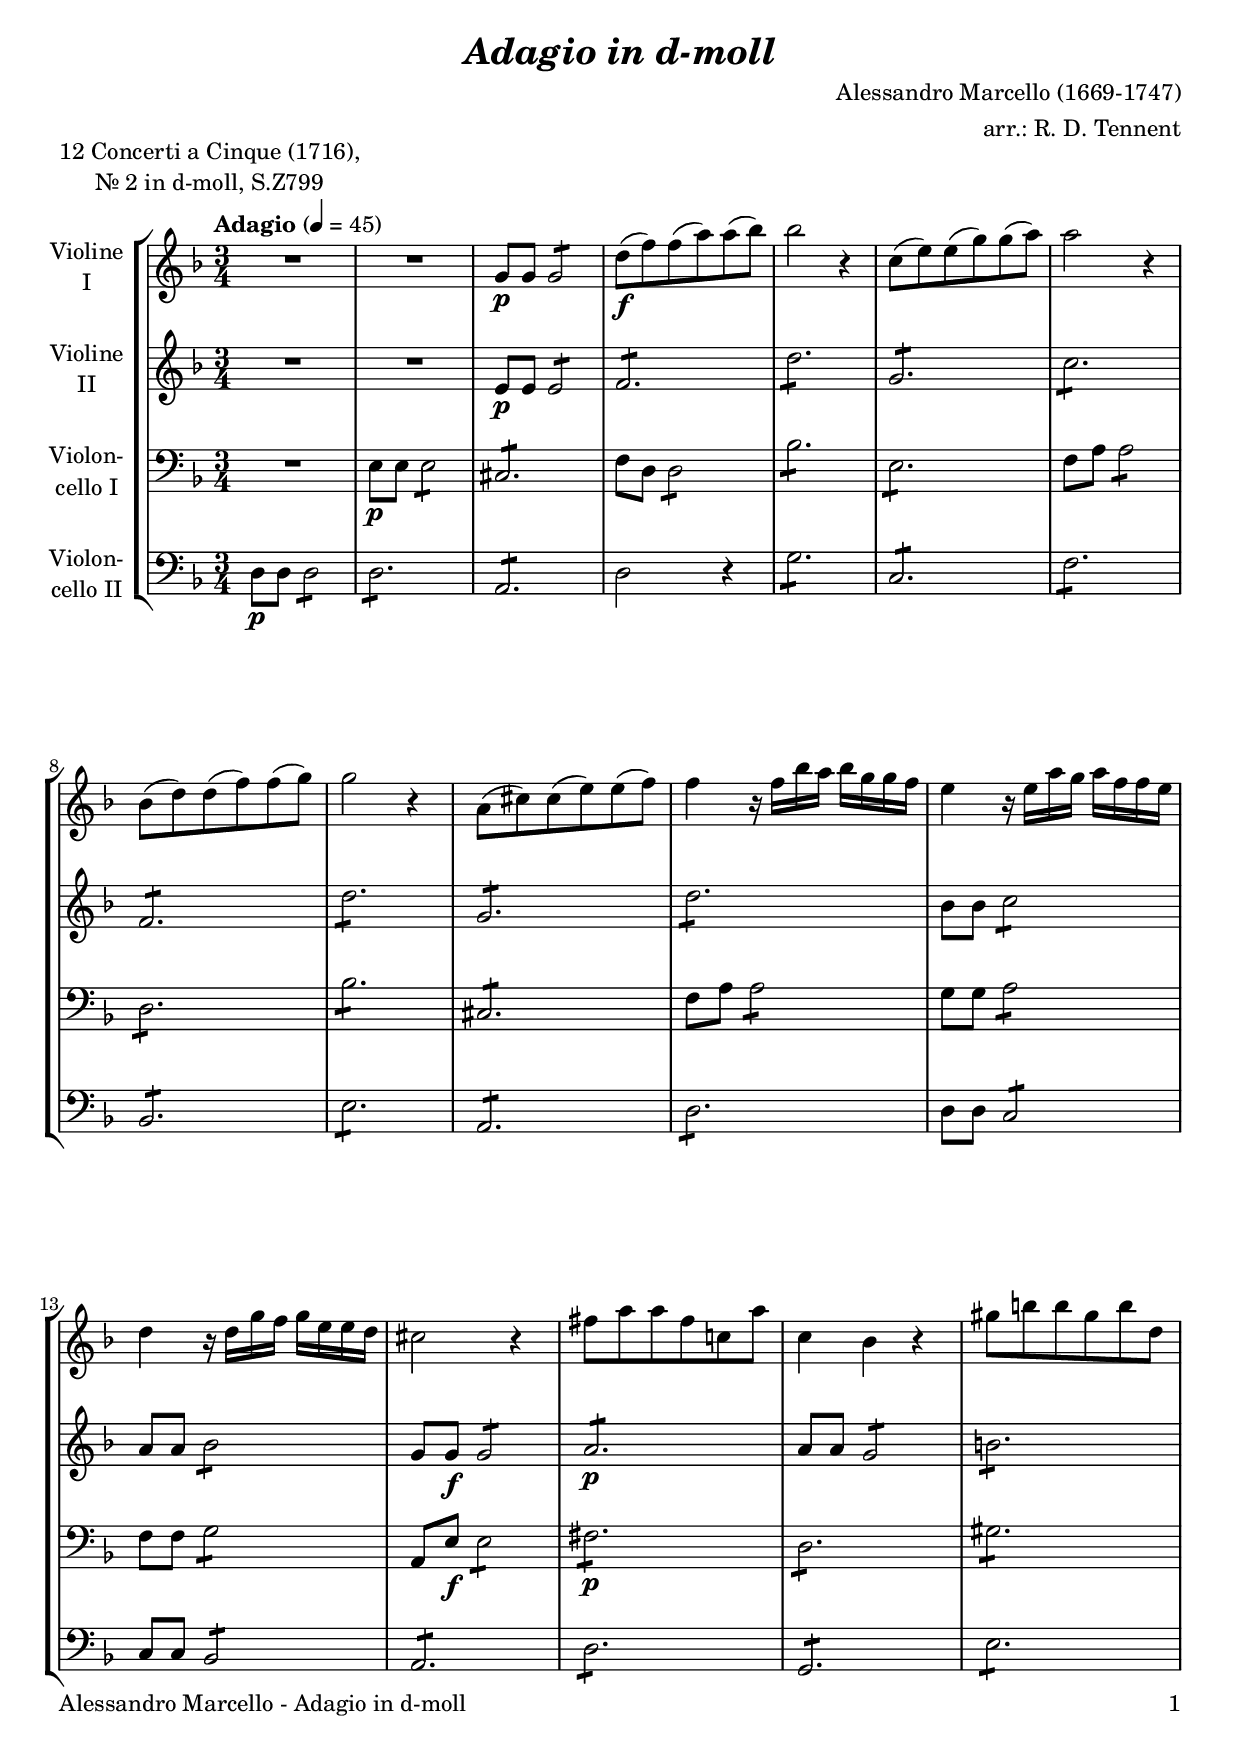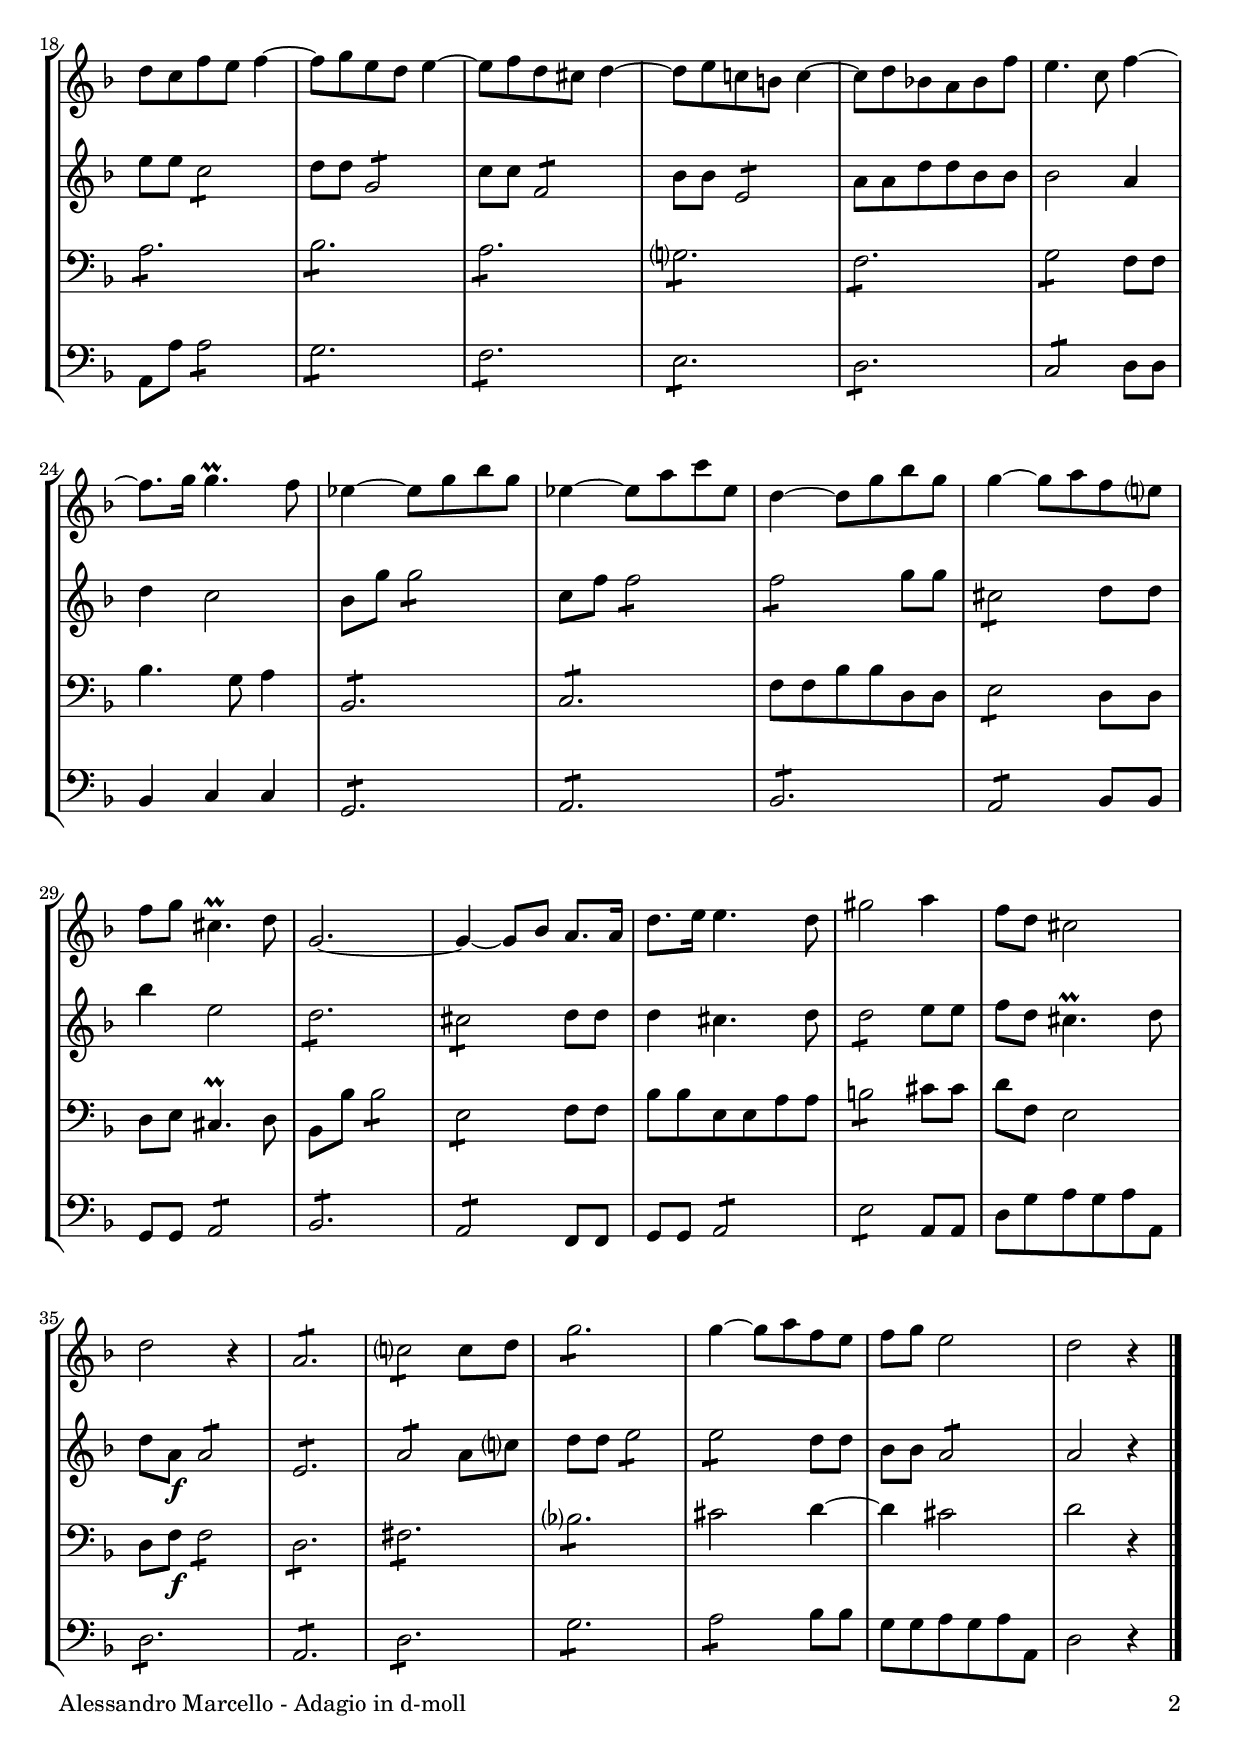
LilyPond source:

\version "2.22.0"
\include "deutsch.ly"

#(set-global-staff-size 20)

\header {
  title     = \markup \bold \italic "Adagio in d-moll"
  composer  = "Alessandro Marcello (1669-1747)"
  arranger  = "arr.: R. D. Tennent"
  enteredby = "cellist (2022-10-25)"
  piece     = \markup \center-column {
    "12 Concerti a Cinque (1716),"
    "Nr. 2 in d-moll, S.Z799"
  }
}

voiceconsts = {
  \key d \minor
  \time 3/4
  \clef "treble"
%  \numericTimeSignature
  \compressEmptyMeasures
  % Set default beaming for all staves
%  \set Timing.beamExceptions = #'()
%  \set Timing.baseMoment     = #(ly:make-moment 1 4)
%  \set Timing.beatStructure  = #'(1 1 1 1)
  \tempo "Adagio" 4=45
}

mivl = "violin"
miba = "cello"
mipz = "pizzicato strings"

va = \relative c'' {
  \voiceconsts

  R2.*2
  g8\p g \repeat tremolo 4 g
  d'(\f f) f( a) a( b)
  b2 r4
  c,8( e) e( g) g( a)

  a2 r4
  b,8( d) d( f) f( g)
  g2 r4
  a,8( cis) cis( e) e( f)
  f4 r16 f b a b g g f
  e4 r16 e a g a f f e

  d4 r16 d g f g e e d
  cis2 r4
  fis8 a a fis c! a'
  c,4 b r
  gis'8 h h gis h d,

  d c f e f4~
  f8 g e d e4~
  e8 f d cis d4~
  d8 e c! h c4~
  c8 d b! a b f'
  e4. c8 f4~

  f8. g16 g4.\prall f8
  es4~ es8 g b g
  es4~ es8 a c es,
  d4~ d8 g b g
  g4~ g8 a f e?
  f g cis,4.\prall d8

  g,2.~
  g4~ g8 b a8. a16
  d8. e16 e4. d8
  gis2 a4
  f8 d cis2
  d r4

  \repeat tremolo 6 a8
  \repeat tremolo 4 c? c d
  \repeat tremolo 6 g
  g4~ g8 a f e
  f g e2
  d r4 \bar "|."
}

vb = \relative c' {
  \voiceconsts

  R2.*2
  e8\p e \repeat tremolo 4 e
  \repeat tremolo 6 f
  \repeat tremolo 6 d'
  \repeat tremolo 6 g,

  \repeat tremolo 6 c
  \repeat tremolo 6 f,
  \repeat tremolo 6 d'
  \repeat tremolo 6 g,
  \repeat tremolo 6 d'
  b b \repeat tremolo 4 c

  a a \repeat tremolo 4 b
  g g\f \repeat tremolo 4 g
  \repeat tremolo 6 a\p
  a a \repeat tremolo 4 g
  \repeat tremolo 6 h

  e e \repeat tremolo 4 c
  d d \repeat tremolo 4 g,
  c c \repeat tremolo 4 f,
  b b \repeat tremolo 4 e,
  a a d d b b
  b2 a4

  d c2
  b8 g' \repeat tremolo 4 g
  c, f \repeat tremolo 4 f
  \repeat tremolo 4 f g g
  \repeat tremolo 4 cis, d d
  b'4 e,2

  \repeat tremolo 6 d8
  \repeat tremolo 4 cis d d
  d4 cis4. d8
  \repeat tremolo 4 d e e
  f d cis4.\prall d8
  d a\f \repeat tremolo 4 a

  \repeat tremolo 6 e
  \repeat tremolo 4 a a c?
  d d \repeat tremolo 4 e
  \repeat tremolo 4 e d d
  b b \repeat tremolo 4 a
  a2 r4 \bar "|."
}

vc = \relative c {
  \voiceconsts
  \clef "bass"

  R2.
  e8\p e \repeat tremolo 4 e
  \repeat tremolo 6 cis
  f d \repeat tremolo 4 d
  \repeat tremolo 6 b'
  \repeat tremolo 6 e,

  f a \repeat tremolo 4 a
  \repeat tremolo 6 d,
  \repeat tremolo 6 b'
  \repeat tremolo 6 cis,
  f a \repeat tremolo 4 a
  g g \repeat tremolo 4 a

  f f \repeat tremolo 4 g
  a, e'\f \repeat tremolo 4 e
  \repeat tremolo 6 fis\p
  \repeat tremolo 6 d
  \repeat tremolo 6 gis

  \repeat tremolo 6 a
  \repeat tremolo 6 b
  \repeat tremolo 6 a
  \repeat tremolo 6 g?
  \repeat tremolo 6 f
  \repeat tremolo 4 g f f

  b4. g8 a4
  \repeat tremolo 6 b,8
  \repeat tremolo 6 c
  f f b b d, d
  \repeat tremolo 4 e d d
  d e cis4.\prall d8

  b b' \repeat tremolo 4 b
  \repeat tremolo 4 e, f f
  b b e, e a a
  \repeat tremolo 4 h cis cis
  d f, e2
  d8 f\f \repeat tremolo 4 f

  \repeat tremolo 6 d
  \repeat tremolo 6 fis
  \repeat tremolo 6 b?
  cis2 d4~
  d cis2
  d r4 \bar "|."
}

vd = \relative c {
  \voiceconsts
  \clef "bass"

  d8\p d \repeat tremolo 4 d
  \repeat tremolo 6 d
  \repeat tremolo 6 a
  d2 r4
  \repeat tremolo 6 g8
  \repeat tremolo 6 c,

  \repeat tremolo 6 f
  \repeat tremolo 6 b,
  \repeat tremolo 6 e
  \repeat tremolo 6 a,
  \repeat tremolo 6 d
  d d \repeat tremolo 4 c

  c c \repeat tremolo 4 b
  \repeat tremolo 6 a
  \repeat tremolo 6 d
  \repeat tremolo 6 g,
  \repeat tremolo 6 e'

  a, a' \repeat tremolo 4 a
  \repeat tremolo 6 g
  \repeat tremolo 6 f
  \repeat tremolo 6 e
  \repeat tremolo 6 d
  \repeat tremolo 4 c d d

  b4 c c
  \repeat tremolo 6 g8
  \repeat tremolo 6 a
  \repeat tremolo 6 b
  \repeat tremolo 4 a b b
  g g \repeat tremolo 4 a

  \repeat tremolo 6 b
  \repeat tremolo 4 a f f
  g g \repeat tremolo 4 a
  \repeat tremolo 4 e' a, a
  d g a g a a,
  \repeat tremolo 6 d

  \repeat tremolo 6 a
  \repeat tremolo 6 d
  \repeat tremolo 6 g
  \repeat tremolo 4 a b b
  g g a g a a,
  d2 r4 \bar "|."
}


music = \new StaffGroup <<
      \new Staff {
	\set Staff.midiInstrument = \mivl
	\set Staff.instrumentName = \markup \center-column { "Violine" "I" }
	\transpose d d { \va }
      }

      \new Staff {
	\set Staff.midiInstrument = \mivl
	\set Staff.instrumentName = \markup \center-column { "Violine" "II" }
	\transpose d d { \vb }
      }

      \new Staff {
	\set Staff.midiInstrument = \miba
	\set Staff.instrumentName = \markup \center-column { "Violon-" "cello I" }
	\transpose d d { \vc }
      }

      \new Staff {
	\set Staff.midiInstrument = \miba
	\set Staff.instrumentName = \markup \center-column { "Violon-" "cello II" }
	\transpose d d { \vd }
      }
>>

\book {
   \paper {
    print-page-number = ##t
    print-first-page-number = ##t
    ragged-last-bottom = ##f
    oddHeaderMarkup = \markup \null
    evenHeaderMarkup = \markup \null
    oddFooterMarkup = \markup {
      \fill-line {
        \on-the-fly #print-page-number-check-first
        "Alessandro Marcello - Adagio in d-moll" \fromproperty #'page:page-number-string
      }
    }
    evenFooterMarkup = \oddFooterMarkup
  } \score {
    \music
    \layout {}
  }

  \score {
    \unfoldRepeats \music

    \midi {
      \context {
        \Score
      }
    }
  }
}